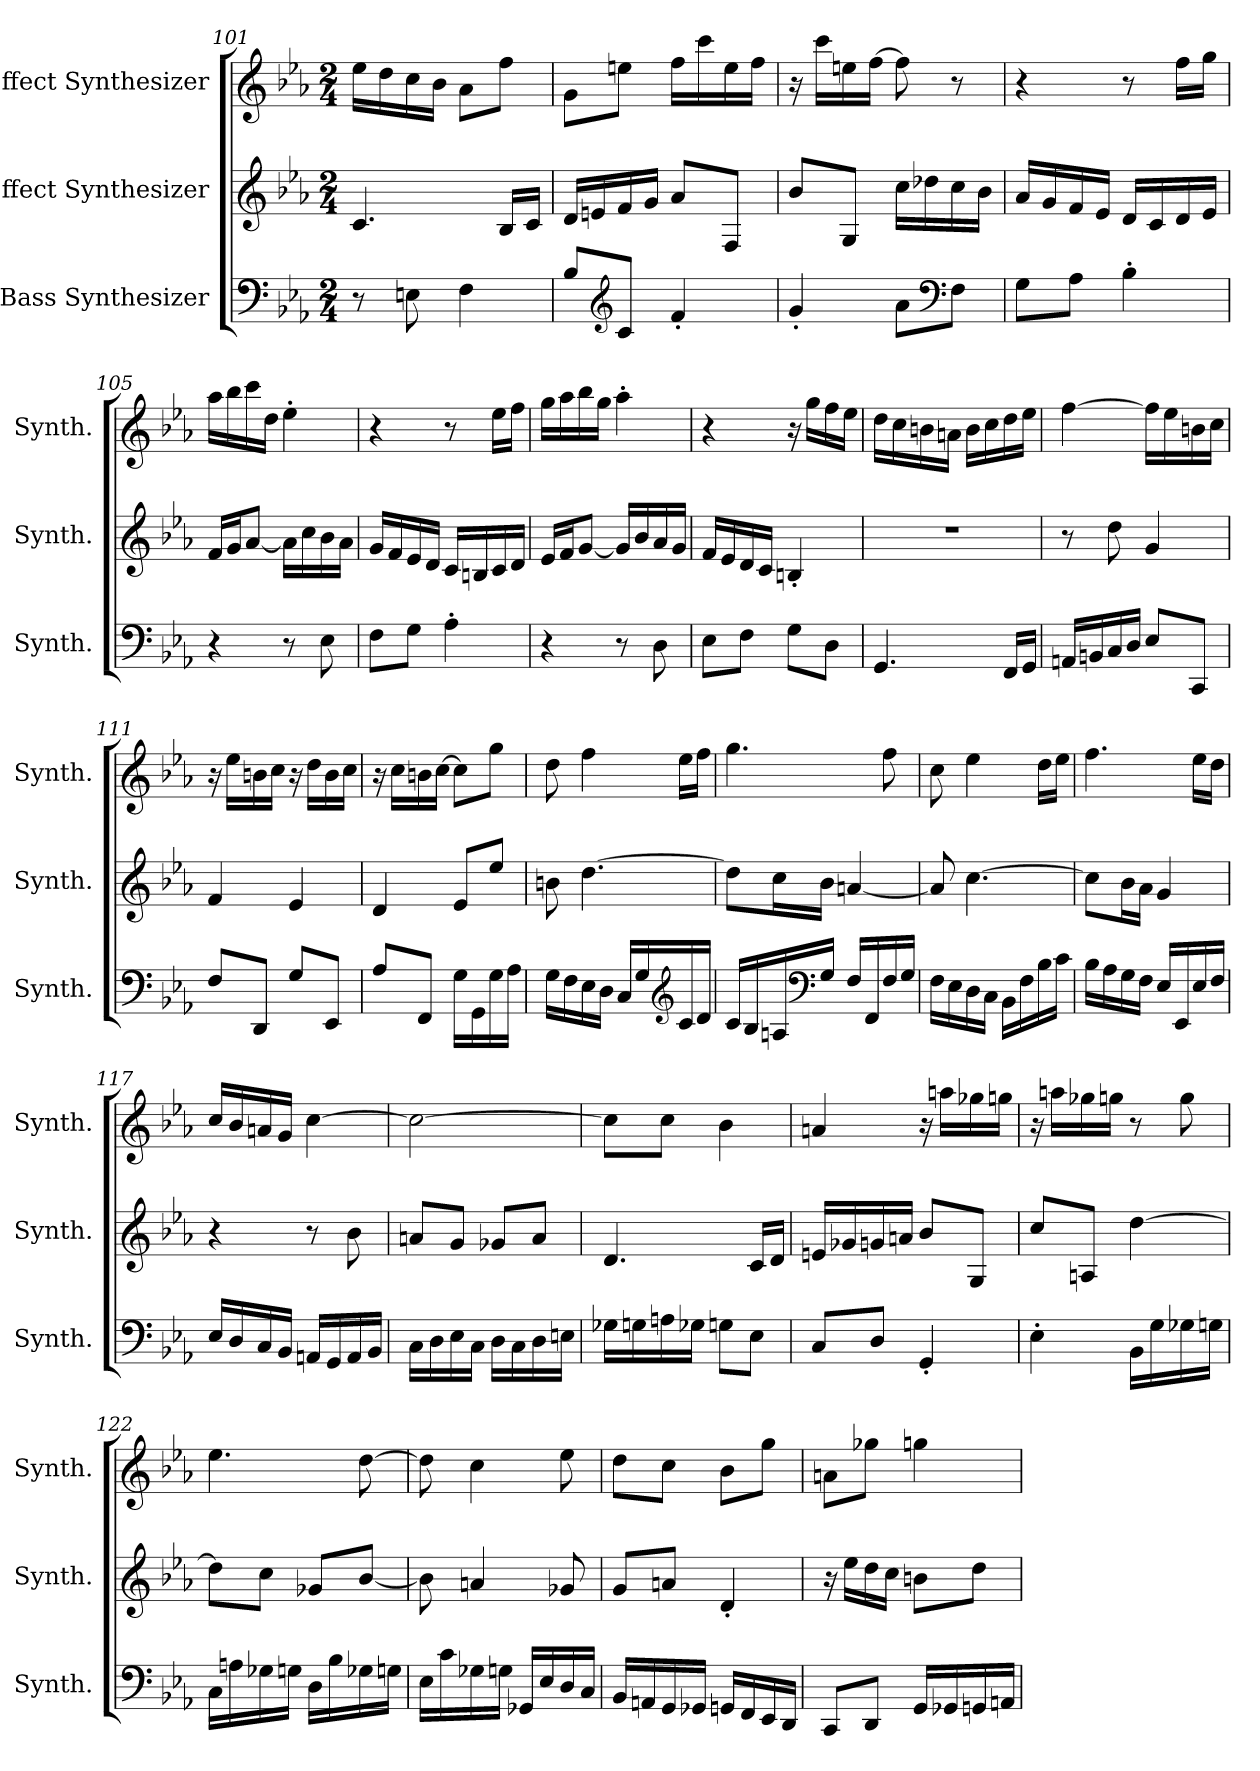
**kern	**kern	**kern
*part3	*part2	*part1
*staff3	*staff2	*staff1
*I"Bass Synthesizer	*I"Effect Synthesizer	*I"Effect Synthesizer
*I'Synth.	*I'Synth.	*I'Synth.
*clefF4	*clefG2	*clefG2
*k[b-e-a-]	*k[b-e-a-]	*k[b-e-a-]
*M2/4	*M2/4	*M2/4
=101	=101	=101
8r	4.c/	16ee-\LL
.	.	16dd\
8En\	.	16cc\
.	.	16b-\JJ
4F\	.	8a-\L
.	16B-/LL	8ff\J
.	16c/JJ	.
!!LO:LB:g=z
=102	=102	=102
8B-/L	16d/LL	8g\L
.	16en/	.
*clefG2	*	*
8c/J	16f/	8een\J
.	16g/JJ	.
4f'/	8a-/L	16ff\LL
.	.	16ccc\
.	8F/J	16ee\
.	.	16ff\JJ
=103	=103	=103
4g'/	8b-/L	16r
.	.	16ccc\LL
.	8G/J	16een\
.	.	[16ff\JJ
8a-\L	16cc\LL	8ff\]
.	16dd-X\	.
*clefF4	*	*
8F\J	16cc\	8r
.	16b-\JJ	.
=104	=104	=104
8G\L	16a-/LL	4r
.	16g/	.
8A-\J	16f/	.
.	16e-/JJ	.
4B-'\	16d/LL	8r
.	16c/	.
.	16d/	16ff\LL
.	16e-/JJ	16gg\JJ
=105	=105	=105
4r	16f/LL	16aa-\LL
.	16g/J	16bb-\
.	[8a-/J	16ccc\
.	.	16dd\JJ
8r	16a-\LL]	4ee-'\
.	16cc\	.
8E-\	16b-\	.
.	16a-\JJ	.
!!LO:LB:g=z
=106	=106	=106
8F\L	16g/LL	4r
.	16f/	.
8G\J	16e-/	.
.	16d/JJ	.
4A-'\	16c/LL	8r
.	16Bn/	.
.	16c/	16ee-\LL
.	16d/JJ	16ff\JJ
=107	=107	=107
4r	16e-/LL	16gg\LL
.	16f/J	16aa-\
.	[8g/J	16bb-\
.	.	16gg\JJ
8r	16g/LL]	4aa-'\
.	16b-/	.
8D\	16a-/	.
.	16g/JJ	.
=108	=108	=108
8E-\L	16f/LL	4r
.	16e-/	.
8F\J	16d/	.
.	16c/JJ	.
8G\L	4Bn'/	16r
.	.	16gg\LL
8D\J	.	16ff\
.	.	16ee-\JJ
=109	=109	=109
4.GG/	2r	16dd\LL
.	.	16cc\
.	.	16bn\
.	.	16an\JJ
.	.	16b\LL
.	.	16cc\
16FF/LL	.	16dd\
16GG/JJ	.	16ee-\JJ
!!LO:PB:g=z
=110	=110	=110
16AAn/LL	8r	[4ff\
16BBn/	.	.
16C/	8dd\	.
16D/JJ	.	.
8E-/L	4g/	16ff\LL]
.	.	16ee-\
8CC/J	.	16bn\
.	.	16cc\JJ
=111	=111	=111
8F/L	4f/	16r
.	.	16ee-\LL
8DD/J	.	16bn\
.	.	16cc\JJ
8G/L	4e-/	16r
.	.	16dd\LL
8EE-/J	.	16b\
.	.	16cc\JJ
=112	=112	=112
8A-/L	4d/	16r
.	.	16cc\LL
8FF/J	.	16bn\
.	.	[16cc\JJ
16G\LL	8e-/L	8cc\L]
16GG\	.	.
16G\	8ee-/J	8gg\J
16A-\JJ	.	.
=113	=113	=113
16G\LL	8bn\	8dd\
16F\	.	.
16E-\	[4.dd\	4ff\
16D\JJ	.	.
16C/LL	.	.
16G/	.	.
*clefG2	*	*
16c/	.	16ee-\LL
16d/JJ	.	16ff\JJ
!!LO:LB:g=z
=114	=114	=114
16c/LL	8dd\L]	4.gg\
16B-/	.	.
16An/	16cc\L	.
*clefF4	*	*
16G/JJ	16b-\JJ	.
16F/LL	[4an/	.
16FF/	.	.
16F/	.	8ff\
16G/JJ	.	.
=115	=115	=115
16F\LL	8a/]	8cc\
16E-\	.	.
16D\	[4.cc\	4ee-\
16C\JJ	.	.
16BB-\LL	.	.
16F\	.	.
16B-\	.	16dd\LL
16c\JJ	.	16ee-\JJ
=116	=116	=116
16B-\LL	8cc\L]	4.ff\
16A-\	.	.
16G\	16b-\L	.
16F\JJ	16a-\JJ	.
16E-/LL	4g/	.
16EE-/	.	.
16E-/	.	16ee-\LL
16F/JJ	.	16dd\JJ
=117	=117	=117
16E-/LL	4r	16cc/LL
16D/	.	16b-/
16C/	.	16an/
16BB-/JJ	.	16g/JJ
16AAn/LL	8r	[4cc\
16GG/	.	.
16AA/	8b-\	.
16BB-/JJ	.	.
!!LO:LB:g=z
=118	=118	=118
16C\LL	8an/L	2cc\_
16D\	.	.
16E-\	8g/J	.
16C\JJ	.	.
16D\LL	8g-X/L	.
16C\	.	.
16D\	8a/J	.
16En\JJ	.	.
=119	=119	=119
16G-X\LL	4.d/	8cc\L]
16Gn\	.	.
16An\	.	8cc\J
16G-X\JJ	.	.
8Gn\L	.	4b-\
8E-\J	16c/LL	.
.	16d/JJ	.
=120	=120	=120
8C/L	16en/LL	4an/
.	16g-X/	.
8D/J	16gn/	.
.	16an/JJ	.
4GG'/	8b-/L	16r
.	.	16aan\LL
.	8G/J	16gg-X\
.	.	16ggn\JJ
!!LO:LB:g=z
=121	=121	=121
4E-'\	8cc/L	16r
.	.	16aan\LL
.	8An/J	16gg-X\
.	.	16ggn\JJ
16BB-\LL	[4dd\	8r
16G\	.	.
16G-X\	.	8gg\
16Gn\JJ	.	.
=122	=122	=122
16C\LL	8dd\L]	4.ee-\
16An\	.	.
16G-X\	8cc\J	.
16Gn\JJ	.	.
16D\LL	8g-X/L	.
16B-\	.	.
16G-X\	[8b-/J	[8dd\
16Gn\JJ	.	.
=123	=123	=123
16E-\LL	8b-\]	8dd\]
16c\	.	.
16G-X\	4an/	4cc\
16Gn\JJ	.	.
16GG-X/LL	.	.
16E-/	.	.
16D/	8g-X/	8ee-\
16C/JJ	.	.
!!LO:PB:g=z
=124	=124	=124
16BB-/LL	8g/L	8dd\L
16AAn/	.	.
16GG/	8an/J	8cc\J
16GG-X/JJ	.	.
16GGn/LL	4d'/	8b-\L
16FF/	.	.
16EE-/	.	8gg\J
16DD/JJ	.	.
=125	=125	=125
8CC/L	16r	8an\L
.	16ee-\LL	.
8DD/J	16dd\	8gg-X\J
.	16cc\JJ	.
16GG/LL	8bn\L	4ggn\
16GG-X/	.	.
16GGn/	8dd\J	.
16AAn/JJ	.	.
=	=	=
*-	*-	*-
